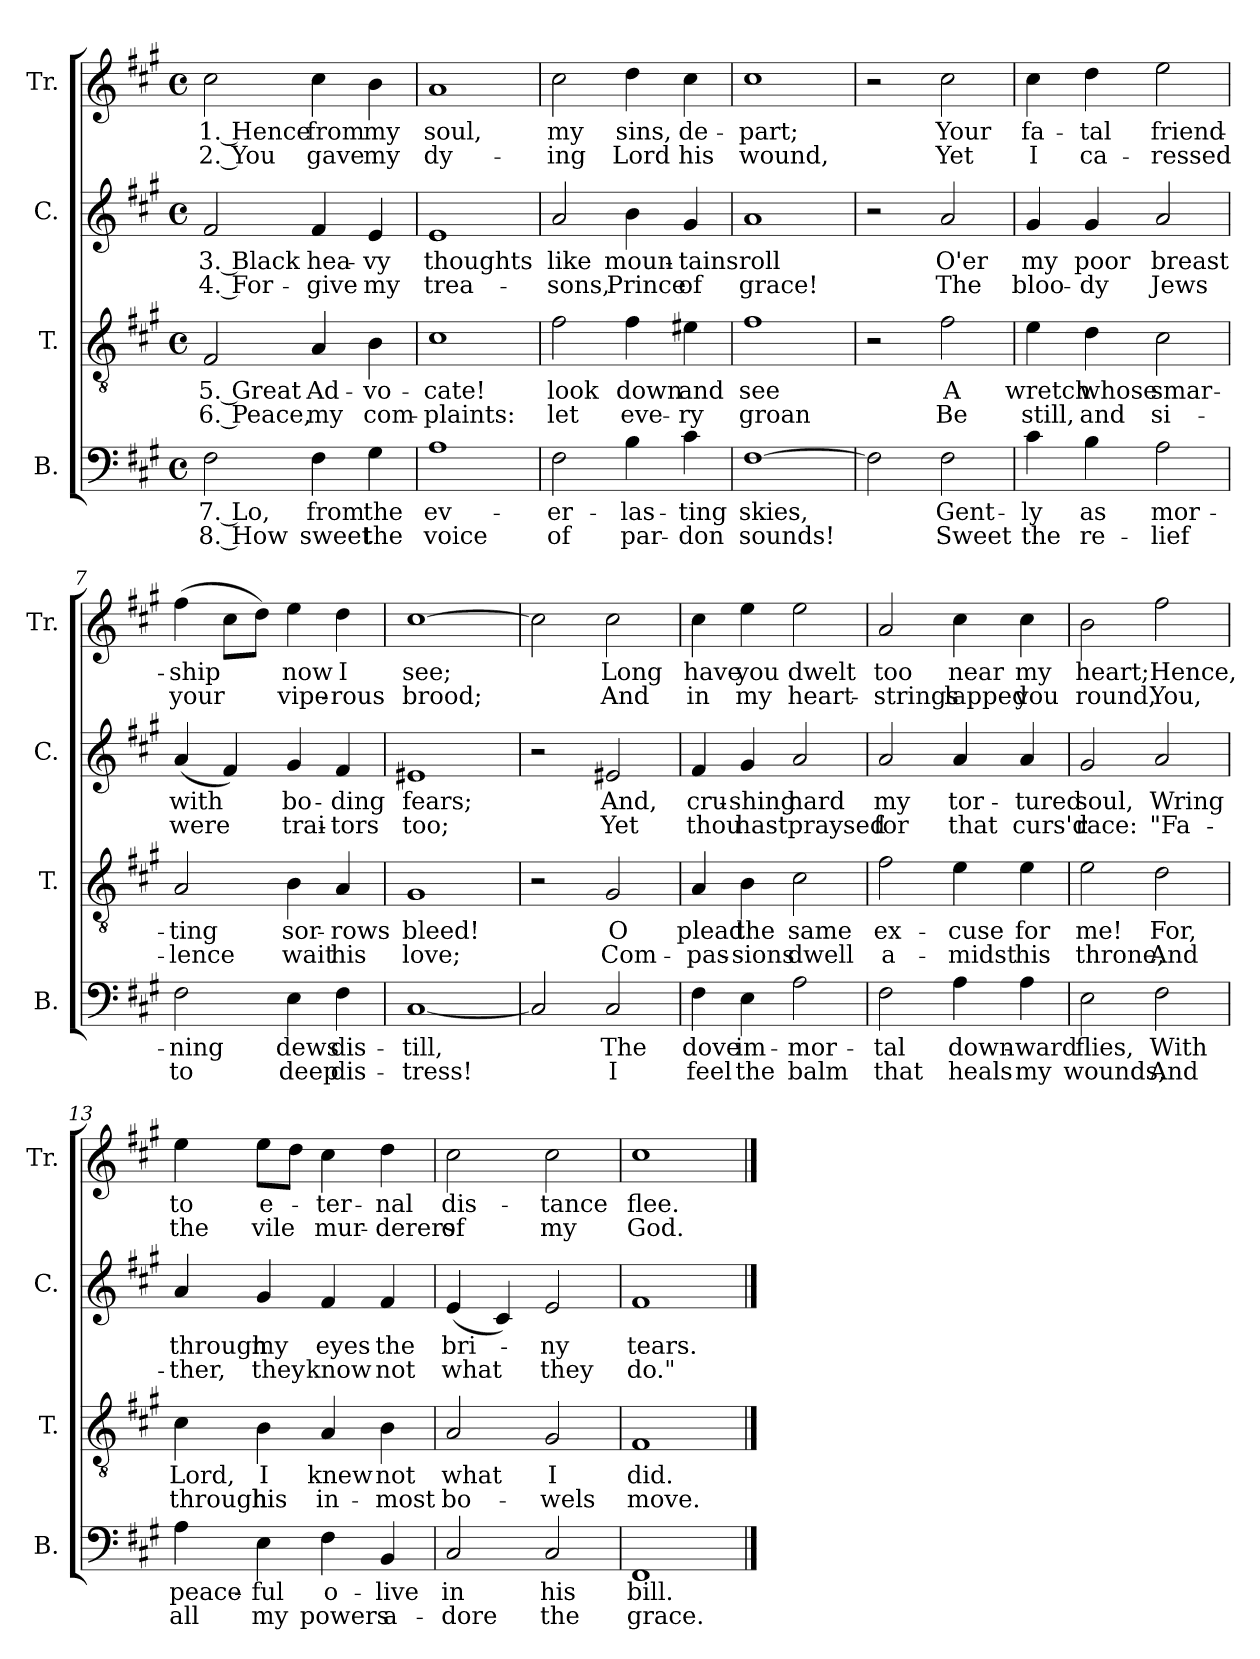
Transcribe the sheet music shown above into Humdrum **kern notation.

**kern	**text	**text	**kern	**text	**text	**kern	**text	**text	**kern	**text	**text
*part4	*part4	*part4	*part3	*part3	*part3	*part2	*part2	*part2	*part1	*part1	*part1
*staff4	*staff4	*staff4	*staff3	*staff3	*staff3	*staff2	*staff2	*staff2	*staff1	*staff1	*staff1
*I"B.	*	*	*I"T.	*	*	*I"C.	*	*	*I"Tr.	*	*
*I'B.	*	*	*I'T.	*	*	*I'C.	*	*	*I'Tr.	*	*
*clefF4	*	*	*clefGv2	*	*	*clefG2	*	*	*clefG2	*	*
*k[f#c#g#]	*	*	*k[f#c#g#]	*	*	*k[f#c#g#]	*	*	*k[f#c#g#]	*	*
*M4/4	*	*	*M4/4	*	*	*M4/4	*	*	*M4/4	*	*
*met(c)	*	*	*met(c)	*	*	*met(c)	*	*	*met(c)	*	*
*MM90	*	*	*MM90	*	*	*MM90	*	*	*MM90	*	*
=1	=1	=1	=1	=1	=1	=1	=1	=1	=1	=1	=1
2F#\	7. Lo,	8. How	2F#/	5. Great	6. Peace,	2f#/	3. Black	4. For-	2cc#\	1. Hence	2. You
4F#\	from	sweet	4A/	Ad-	my	4f#/	hea-	-give	4cc#\	from	gave
4G#\	the	the	4B\	-vo-	com-	4e/	-vy	my	4b\	my	my
=2	=2	=2	=2	=2	=2	=2	=2	=2	=2	=2	=2
1A	ev-	voice	1c#	-cate!	-plaints:	1e	thoughts	trea-	1a	soul,	dy-
=3	=3	=3	=3	=3	=3	=3	=3	=3	=3	=3	=3
2F#\	-er-	of	2f#\	look	let	2a/	like	-sons,	2cc#\	my	-ing
4B\	-las-	par-	4f#\	down	eve-	4b\	moun-	Prince	4dd\	sins,	Lord
4c#\	-ting	-don	4e#X\	and	-ry	4g#/	-tains	of	4cc#\	de-	his
=4	=4	=4	=4	=4	=4	=4	=4	=4	=4	=4	=4
[1F#	skies,	sounds!	1f#	see	groan	1a	roll	grace!	1cc#	-part;	wound,
=5	=5	=5	=5	=5	=5	=5	=5	=5	=5	=5	=5
2F#\]	.	.	2r	.	.	2r	.	.	2r	.	.
2F#\	Gent-	Sweet	2f#\	A	Be	2a/	O'er	The	2cc#\	Your	Yet
=6	=6	=6	=6	=6	=6	=6	=6	=6	=6	=6	=6
4c#\	-ly	the	4e\	wretch	still,	4g#/	my	bloo-	4cc#\	fa-	I
4B\	as	re-	4d\	whose	and	4g#/	poor	-dy	4dd\	-tal	ca-
2A\	mor-	-lief	2c#\	smar-	si-	2a/	breast	Jews	2ee\	friend-	-ressed
=7	=7	=7	=7	=7	=7	=7	=7	=7	=7	=7	=7
2F#\	-ning	to	2A/	-ting	-lence	(4a/	with	were	(4ff#\	-ship	your
.	.	.	.	.	.	4f#/)	.	.	8cc#\L	.	.
.	.	.	.	.	.	.	.	.	8dd\J)	.	.
4E\	dews	deep	4B\	sor-	wait	4g#/	bo-	trai-	4ee\	now	vipe-
4F#\	dis-	dis-	4A/	-rows	his	4f#/	-ding	-tors	4dd\	I	-rous
=8	=8	=8	=8	=8	=8	=8	=8	=8	=8	=8	=8
[1C#	-till,	-tress!	1G#	bleed!	love;	1e#X	fears;	too;	[1cc#	see;	brood;
!!LO:LB:g=z
=9	=9	=9	=9	=9	=9	=9	=9	=9	=9	=9	=9
2C#/]	.	.	2r	.	.	2r	.	.	2cc#\]	.	.
2C#/	The	I	2G#/	O	Com-	2e#X/	And,	Yet	2cc#\	Long	And
=10	=10	=10	=10	=10	=10	=10	=10	=10	=10	=10	=10
4F#\	dove	feel	4A/	plead	-pas-	4f#/	cru-	thou	4cc#\	have	in
4E\	im-	the	4B\	the	-sions	4g#/	-shing	hast	4ee\	you	my
2A\	-mor-	balm	2c#\	same	dwell	2a/	hard	praysed	2ee\	dwelt	heart-
=11	=11	=11	=11	=11	=11	=11	=11	=11	=11	=11	=11
2F#\	-tal	that	2f#\	ex-	a-	2a/	my	for	2a/	too	-strings
4A\	down-	heals	4e\	-cuse	-midst	4a/	tor-	that	4cc#\	near	lapped
4A\	-ward	my	4e\	for	his	4a/	-tured	curs'd	4cc#\	my	you
=12	=12	=12	=12	=12	=12	=12	=12	=12	=12	=12	=12
2E\	flies,	wounds,	2e\	me!	throne,	2g#/	soul,	race:	2b\	heart;	round,
2F#\	With	And	2d\	For,	And	2a/	Wring	"Fa-	2ff#\	Hence,	You,
=13	=13	=13	=13	=13	=13	=13	=13	=13	=13	=13	=13
4A\	peace-	all	4c#\	Lord,	through	4a/	through	-ther,	4ee\	to	the
4E\	-ful	my	4B\	I	his	4g#/	my	they	8ee\L	e-	vile
.	.	.	.	.	.	.	.	.	8dd\J	.	.
4F#\	o-	powers	4A/	knew	in-	4f#/	eyes	know	4cc#\	-ter-	mur-
4BB/	-live	a-	4B\	not	-most	4f#/	the	not	4dd\	-nal	-derers
=14	=14	=14	=14	=14	=14	=14	=14	=14	=14	=14	=14
2C#/	in	-dore	2A/	what	bo-	(4e/	bri-	what	2cc#\	dis-	of
.	.	.	.	.	.	4c#/)	.	.	.	.	.
2C#/	his	the	2G#/	I	-wels	2e/	-ny	they	2cc#\	-tance	my
=15	=15	=15	=15	=15	=15	=15	=15	=15	=15	=15	=15
1FF#	bill.	grace.	1F#	did.	move.	1f#	tears.	do."	1cc#	flee.	God.
==	==	==	==	==	==	==	==	==	==	==	==
*-	*-	*-	*-	*-	*-	*-	*-	*-	*-	*-	*-
